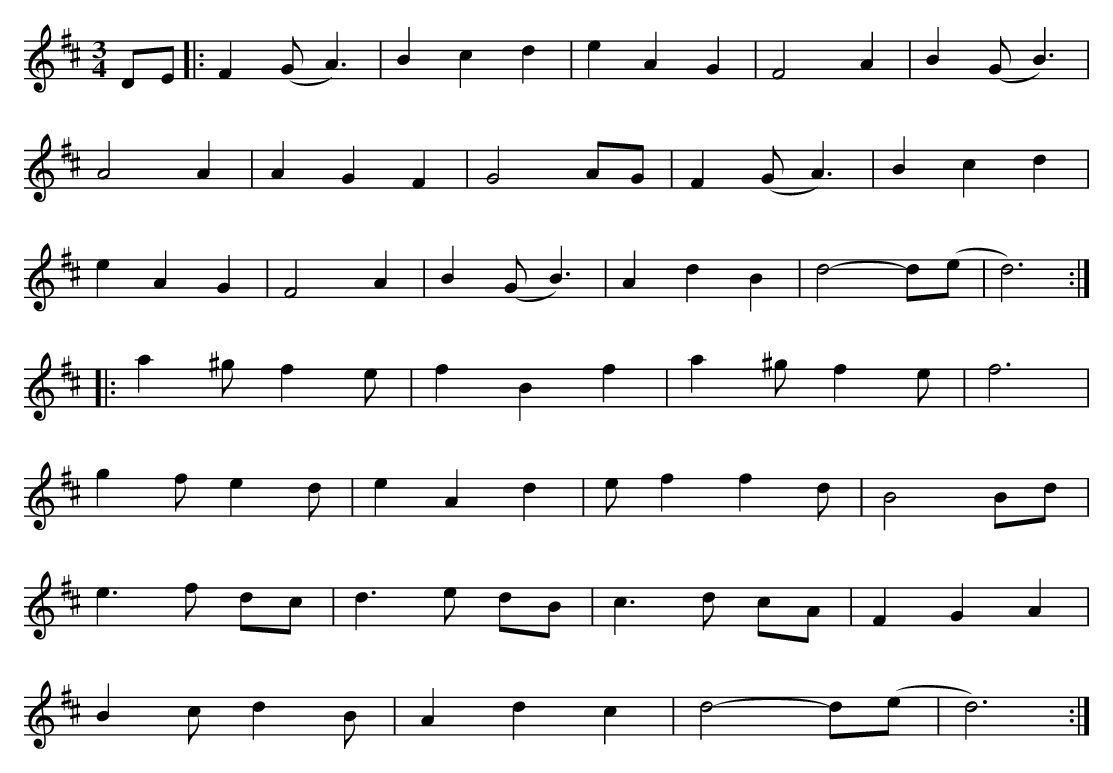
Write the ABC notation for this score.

X:1
M:3/4
K:D
DE|:F2(GA3)|B2c2d2|e2A2G2|F4 A2|B2(GB3)|
A4A2|A2G2F2|G4 AG|F2(GA3)|B2c2d2|
e2A2G2|F4A2|B2(GB3)|A2 d2B2|d4-d(e|d6):|
|:a2^gf2e|f2B2f2|a2^gf2e|f6|
g2fe2d|e2A2d2|ef2f2d|B4Bd|
e3f dc|d3e dB|c3d cA|F2G2A2|
B2cd2B|A2d2c2|d4-d(e|d6):|
